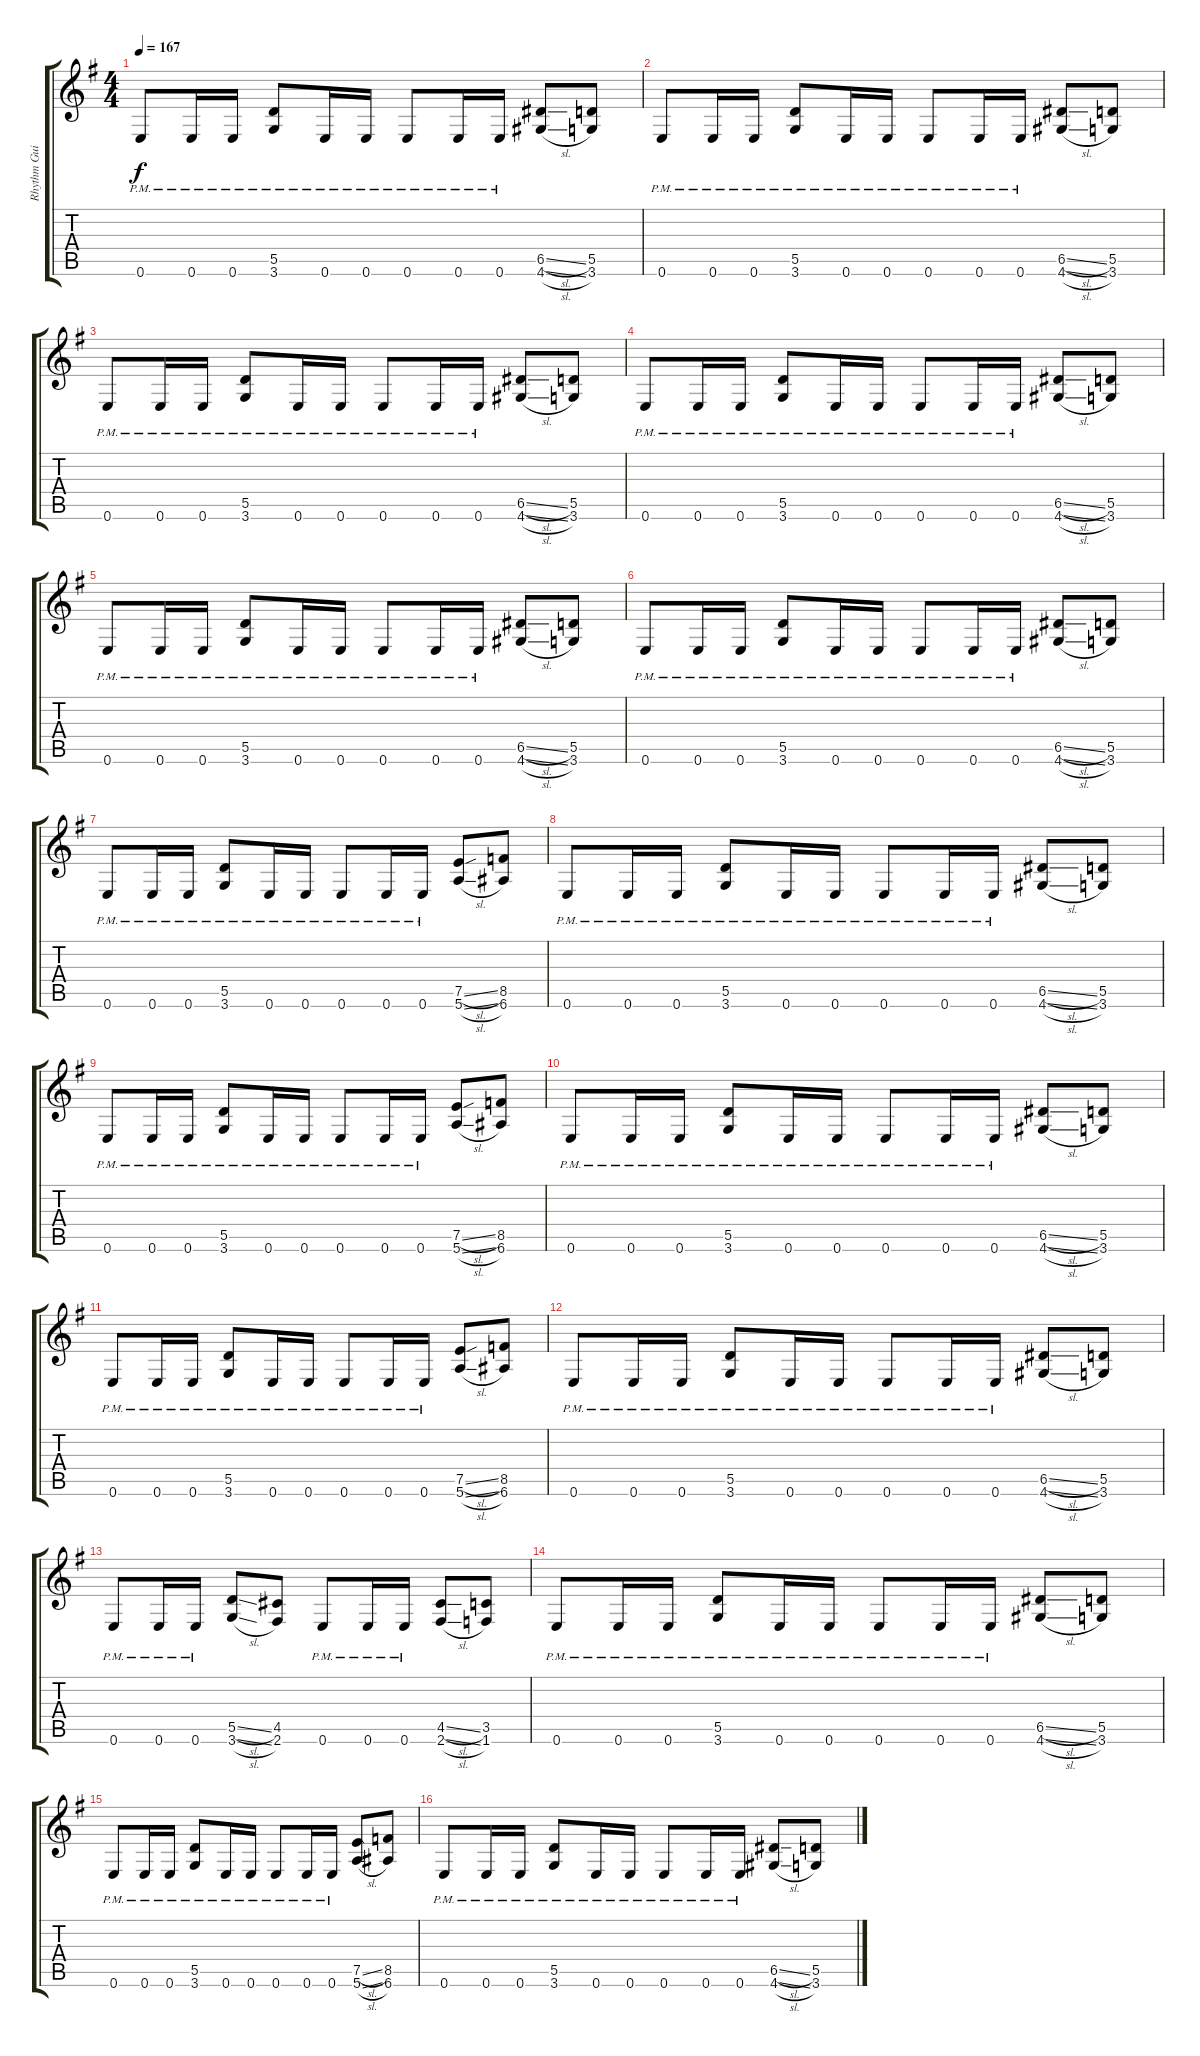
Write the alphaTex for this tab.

\track ("Rhythm Guitar" "Rhythm Gui") {instrument distortionguitar}
\staff {score tabs}
\tuning (E4 B3 G3 D3 A2 E2) {hide}
\ts (4 4)
\tempo 167
\clef g2
\ks g
0.6{pm}.8{dy f} 0.6{pm}.16 0.6{pm}.16 (5.5{pm} 3.6{pm}).8 0.6{pm}.16 0.6{pm}.16 0.6{pm}.8 0.6{pm}.16 0.6{pm}.16 (6.5{sl} 4.6{sl}).8 (5.5 3.6).8 |
0.6{pm}.8 0.6{pm}.16 0.6{pm}.16 (5.5{pm} 3.6{pm}).8 0.6{pm}.16 0.6{pm}.16 0.6{pm}.8 0.6{pm}.16 0.6{pm}.16 (6.5{sl} 4.6{sl}).8 (5.5 3.6).8 |
0.6{pm}.8 0.6{pm}.16 0.6{pm}.16 (5.5{pm} 3.6{pm}).8 0.6{pm}.16 0.6{pm}.16 0.6{pm}.8 0.6{pm}.16 0.6{pm}.16 (6.5{sl} 4.6{sl}).8 (5.5 3.6).8 |
0.6{pm}.8 0.6{pm}.16 0.6{pm}.16 (5.5{pm} 3.6{pm}).8 0.6{pm}.16 0.6{pm}.16 0.6{pm}.8 0.6{pm}.16 0.6{pm}.16 (6.5{sl} 4.6{sl}).8 (5.5 3.6).8 |
0.6{pm}.8 0.6{pm}.16 0.6{pm}.16 (5.5{pm} 3.6{pm}).8 0.6{pm}.16 0.6{pm}.16 0.6{pm}.8 0.6{pm}.16 0.6{pm}.16 (6.5{sl} 4.6{sl}).8 (5.5 3.6).8 |
0.6{pm}.8 0.6{pm}.16 0.6{pm}.16 (5.5{pm} 3.6{pm}).8 0.6{pm}.16 0.6{pm}.16 0.6{pm}.8 0.6{pm}.16 0.6{pm}.16 (6.5{sl} 4.6{sl}).8 (5.5 3.6).8 |
0.6{pm}.8 0.6{pm}.16 0.6{pm}.16 (5.5{pm} 3.6{pm}).8 0.6{pm}.16 0.6{pm}.16 0.6{pm}.8 0.6{pm}.16 0.6{pm}.16 (7.5{sl} 5.6{sl}).8 (8.5 6.6).8 |
0.6{pm}.8 0.6{pm}.16 0.6{pm}.16 (5.5{pm} 3.6{pm}).8 0.6{pm}.16 0.6{pm}.16 0.6{pm}.8 0.6{pm}.16 0.6{pm}.16 (6.5{sl} 4.6{sl}).8 (5.5 3.6).8 |
0.6{pm}.8 0.6{pm}.16 0.6{pm}.16 (5.5{pm} 3.6{pm}).8 0.6{pm}.16 0.6{pm}.16 0.6{pm}.8 0.6{pm}.16 0.6{pm}.16 (7.5{sl} 5.6{sl}).8 (8.5 6.6).8 |
0.6{pm}.8 0.6{pm}.16 0.6{pm}.16 (5.5{pm} 3.6{pm}).8 0.6{pm}.16 0.6{pm}.16 0.6{pm}.8 0.6{pm}.16 0.6{pm}.16 (6.5{sl} 4.6{sl}).8 (5.5 3.6).8 |
0.6{pm}.8 0.6{pm}.16 0.6{pm}.16 (5.5{pm} 3.6{pm}).8 0.6{pm}.16 0.6{pm}.16 0.6{pm}.8 0.6{pm}.16 0.6{pm}.16 (7.5{sl} 5.6{sl}).8 (8.5 6.6).8 |
0.6{pm}.8 0.6{pm}.16 0.6{pm}.16 (5.5{pm} 3.6{pm}).8 0.6{pm}.16 0.6{pm}.16 0.6{pm}.8 0.6{pm}.16 0.6{pm}.16 (6.5{sl} 4.6{sl}).8 (5.5 3.6).8 |
0.6{pm}.8 0.6{pm}.16 0.6{pm}.16 (5.5{sl} 3.6{sl}).8 (4.5 2.6).8 0.6{pm}.8 0.6{pm}.16 0.6{pm}.16 (4.5{sl} 2.6{sl}).8 (3.5 1.6).8 |
0.6{pm}.8 0.6{pm}.16 0.6{pm}.16 (5.5{pm} 3.6{pm}).8 0.6{pm}.16 0.6{pm}.16 0.6{pm}.8 0.6{pm}.16 0.6{pm}.16 (6.5{sl} 4.6{sl}).8 (5.5 3.6).8 |
0.6{pm}.8 0.6{pm}.16 0.6{pm}.16 (5.5{pm} 3.6{pm}).8 0.6{pm}.16 0.6{pm}.16 0.6{pm}.8 0.6{pm}.16 0.6{pm}.16 (7.5{sl} 5.6{sl}).8 (8.5 6.6).8 |
0.6{pm}.8 0.6{pm}.16 0.6{pm}.16 (5.5{pm} 3.6{pm}).8 0.6{pm}.16 0.6{pm}.16 0.6{pm}.8 0.6{pm}.16 0.6{pm}.16 (6.5{sl} 4.6{sl}).8 (5.5 3.6).8
